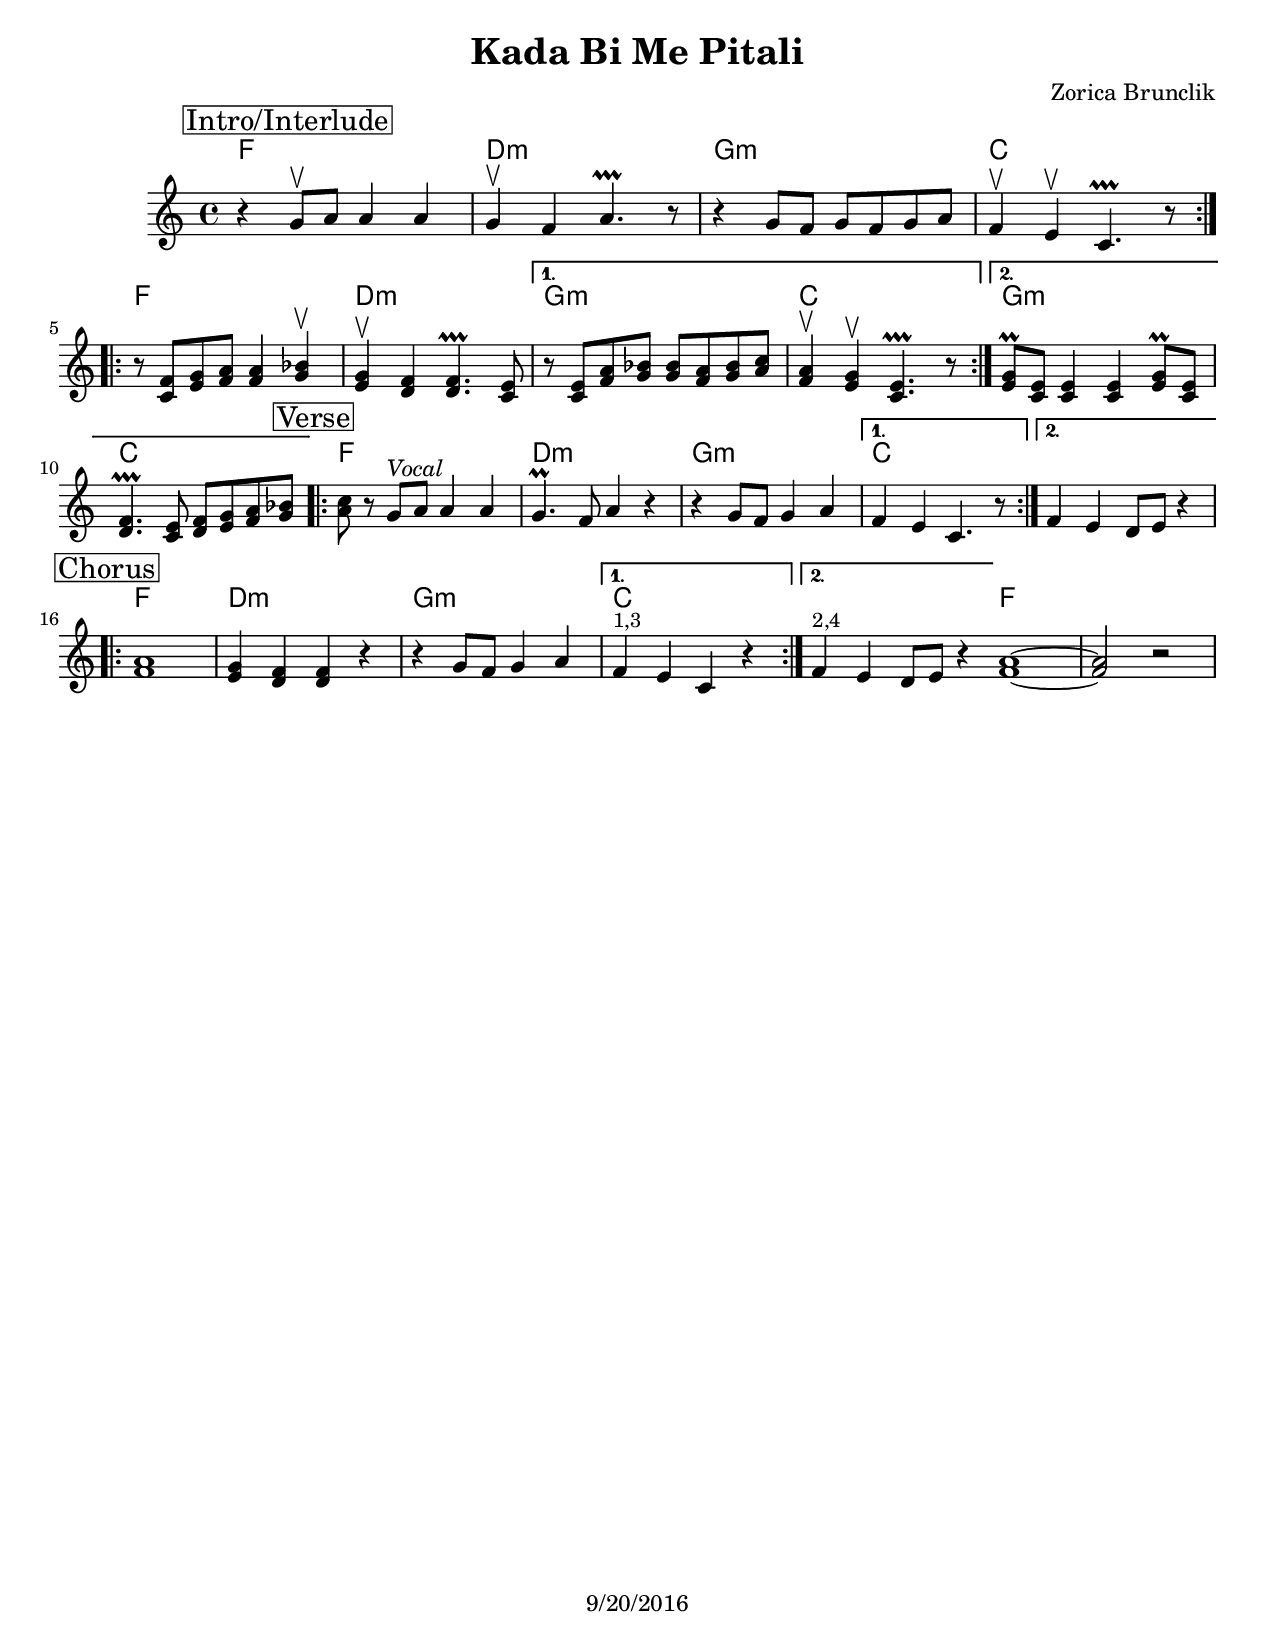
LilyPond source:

\version "2.16.2"

\header {
	title = "Kada Bi Me Pitali"
	composer = "Zorica Brunclik"
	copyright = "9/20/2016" %date of latest edits
}
\paper {
  #(set-paper-size "letter")
  }


slash = {
	\override NoteHead #'style = #'slash
	\override Stem #'transparent = ##t
}

noslash = {
	\revert NoteHead #'style
	\revert Stem #'transparent
}

test = { \relative c' { \tempo 4 = 80 \set Score.markFormatter = #format-mark-box-letters
	\repeat volta 2 {
	}
}
}

	
melody = { \relative c'' { \set Score.markFormatter = #format-mark-box-letters 

	\mark \markup { \box "Intro/Interlude" }
	\repeat volta 2 {
		r4 g8\upbow a a4 a | g\upbow f a4.\prallprall r8 | 
		r4 g8 f g f g a | f4\upbow e\upbow c4.\prallprall r8 | \break
		}	
	\repeat volta 2 {
		r8 <c f> <e g> <f a> <f a>4 <g bes>\upbow | <e g>4\upbow <d f> <d f>4.\prallprall <c e>8 |
		}
		\alternative {
			{ r8 <c e> <f a> <g bes> <g bes> <f a> <g bes> <a c> | <f a>4\upbow <e g>\upbow <c e>4.\prallprall r8 | }
			{ <e g>8\prall <c e> <c e>4 <c e> <e g>8\prall <c e> | <d f>4.\prallprall <c e>8 <d f> <e g> <f a> <g bes> | }
		}

	\mark \markup { \box "Verse" }
	\repeat volta 2 {
		<a c>8 r g8^\markup { \italic "Vocal" } a a4 a | g4.\prall f8 a4 r | 
		r4 g8 f g4 a |
		}
		\alternative {
			{ f4 e c4. r8 | }
			{ f4 e d8 e r4 | }
		}

	\mark \markup { \box "Chorus" }
	\repeat volta 2 {
		<f a>1 | <e g>4 <d f> <d f> r | r g8 f g4 a |
		}
		\alternative {
			{ f4^\markup { \small "1,3" } e c r | }
			{ f4^\markup { \small "2,4" } e d8 e r4 | \bar ":|" }
		}
	<f a>1~ | <f a>2 r |

}
}

midbrass = { \relative c { \set Score.markFormatter = #format-mark-box-letters 

	\mark \markup { \box "Intro" }
	\repeat volta 2 {
	}

	\mark \markup { \box "A" }
	\repeat volta 2 {
		}
		\alternative {
		}

}
}

		
changes = { \chordmode { 

% Intro
f1 | d:min | g:min | c |	
f1 | d:min | g:min | c |	
	     g:min | c |	

% Verse
f1 | d:min | g:min | c |	
		     c |	

% Chorus
f1 | d:min | g:min | c |	
		     c |	
f1 | f |


}
}

%{
\book {
	\score { 
	  <<
	    \new ChordNames {
		\set chordChanges = ##t
		\changes
	    }
	    \new Staff { \clef treble
		\melody
	    }
	    \new Staff { \clef bass 
		\midbrass
	    }
	  >>
	}
}
%}

\book {
	\score { 
	  <<
	    \new ChordNames {
		\set chordChanges = ##t
		\changes
	    }
	    \new Staff { \clef treble 
		\melody
	    }
	  >>
	}
%	%Form
%	\markup { \box \column {
%	\line { \bold "Form:" }
%	}}
}
%{
\book {
	\score {
	  <<
		\new Staff {
		  \set Staff.midiInstrument = #"trumpet" \unfoldRepeats
			\melody
		}
		\new Staff {
		  \set Staff.midiInstrument = #"trumpet" \unfoldRepeats
			\midbrass
		}
	  >>
		\midi { }
	}
}
\book {
	\score {
	  <<
		\new Staff {
		  \set Staff.midiInstrument = #"trumpet" \unfoldRepeats
			\test
		}
	  >>
		\midi { }
	}
}
%}
